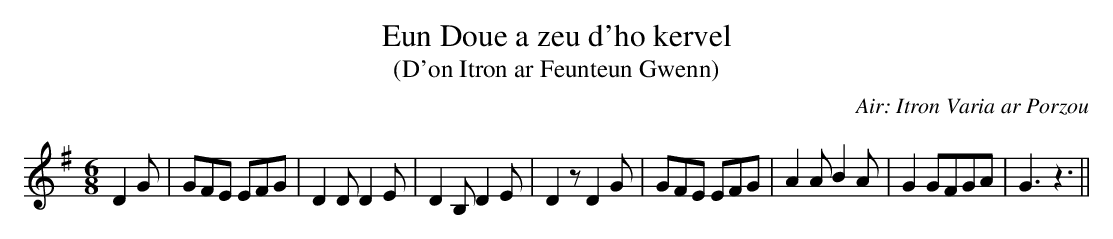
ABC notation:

X:1
T:Eun Doue a zeu d'ho kervel
T:(D'on Itron ar Feunteun Gwenn)
C:Air: Itron Varia ar Porzou
M:6/8
L:1/8
K:G
D2G|GFE EFG|D2DD2E|D2B,D2E|D2zD2G|GFE EFG|A2AB2A|G2GFGA|G3z3||
